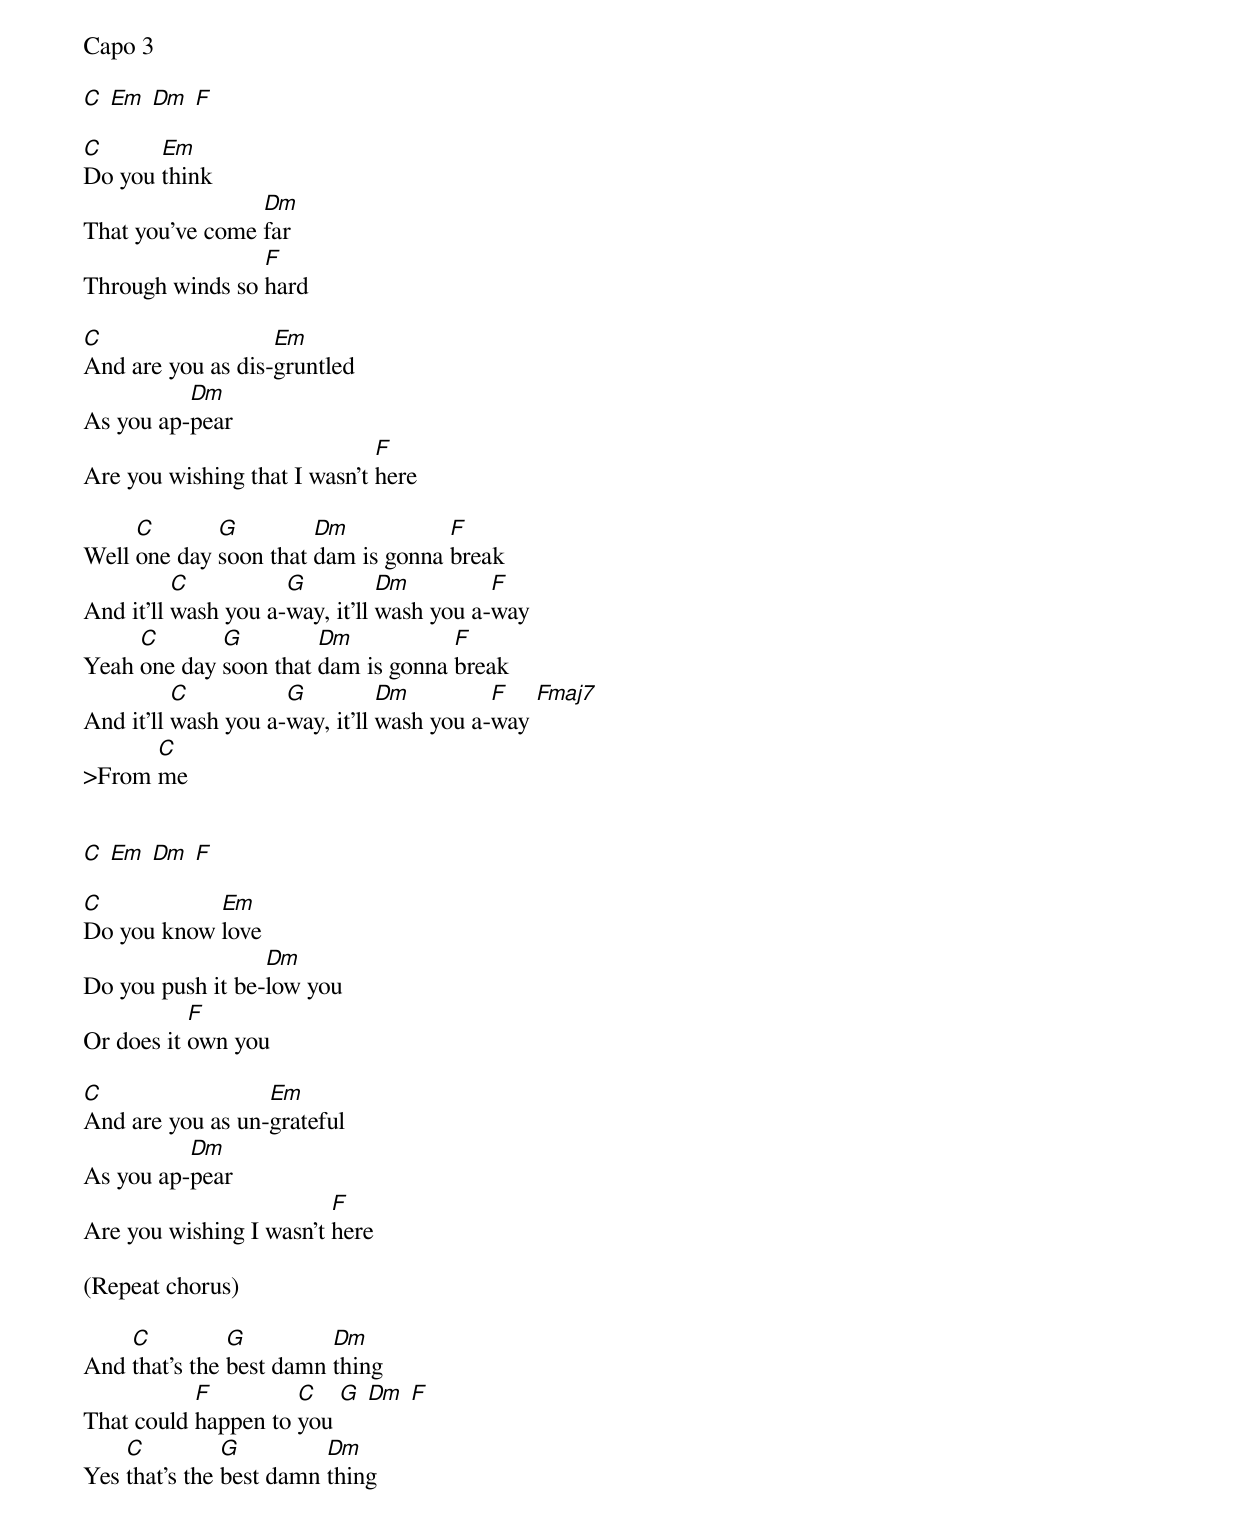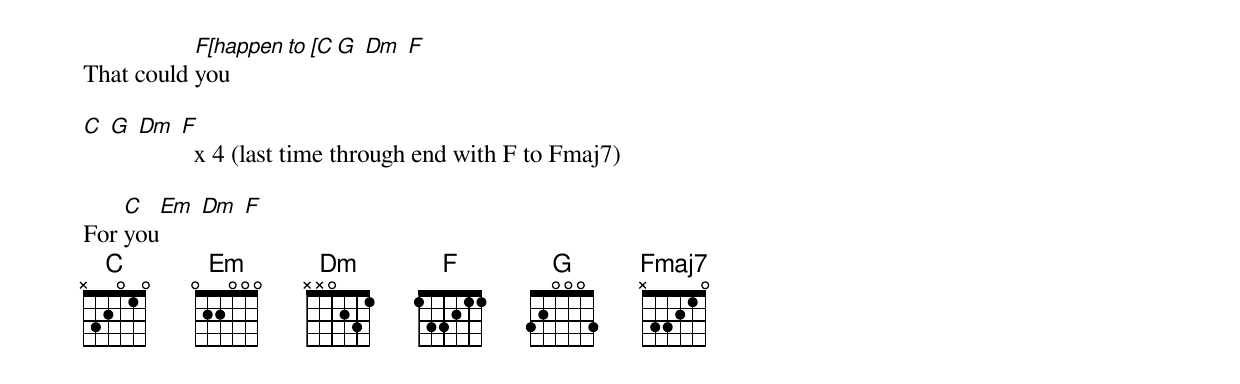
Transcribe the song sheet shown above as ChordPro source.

Capo 3

[C] [Em] [Dm] [F]

[C]Do you [Em]think
That you've come [Dm]far
Through winds so [F]hard

[C]And are you as dis-[Em]gruntled
As you ap-[Dm]pear
Are you wishing that I wasn't [F]here

Well [C]one day [G]soon that [Dm]dam is gonna [F]break
And it'll [C]wash you a-[G]way, it'll [Dm]wash you a-[F]way
Yeah [C]one day [G]soon that [Dm]dam is gonna [F]break
And it'll [C]wash you a-[G]way, it'll [Dm]wash you a-[F]way [Fmaj7]
>From [C]me


[C] [Em] [Dm] [F]

[C]Do you know [Em]love
Do you push it be-[Dm]low you
Or does it [F]own you

[C]And are you as un-[Em]grateful
As you ap-[Dm]pear
Are you wishing I wasn't [F]here

(Repeat chorus)

And [C]that's the [G]best damn [Dm]thing
That could [F]happen to [C]you [G] [Dm] [F]
Yes [C]that's the [G]best damn [Dm]thing
That could [F[happen to [C]you [G] [Dm] [F]

[C] [G] [Dm] [F]  x 4 (last time through end with F to Fmaj7)

For [C]you[Em] [Dm] [F]
